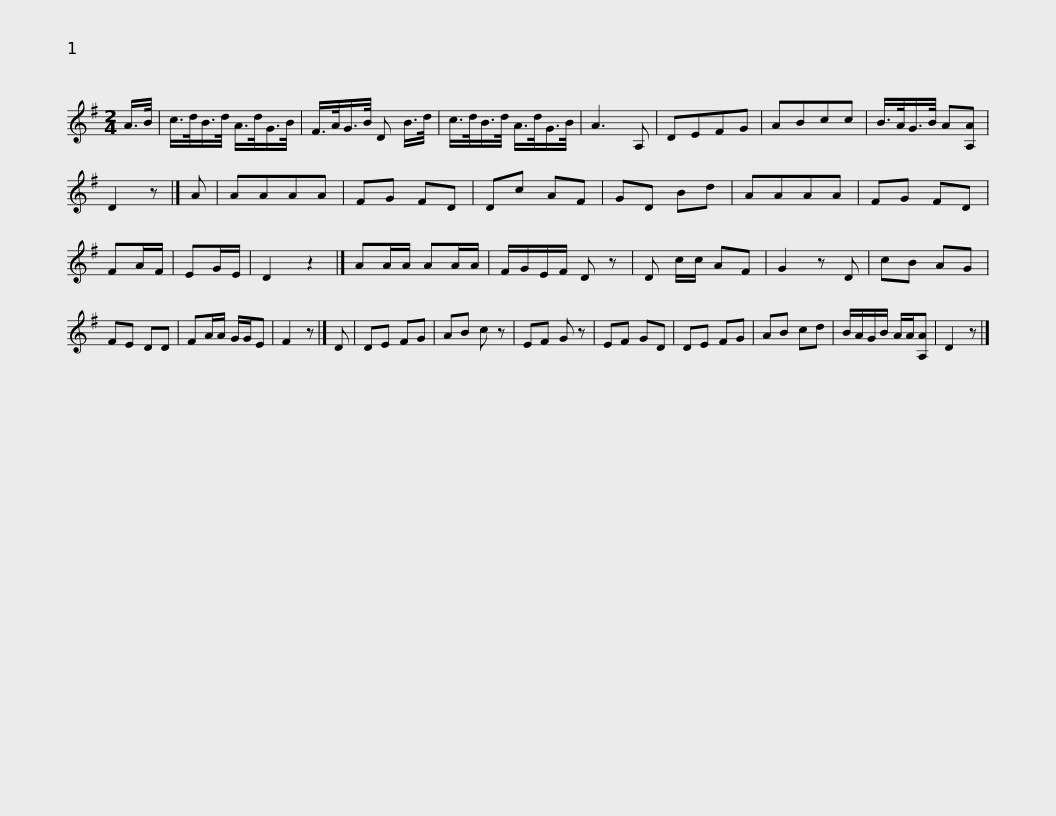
X:1
L:1/8
M:2/4
I:linebreak $
K:G
V:1 treble
V:1
 A/>B/ | c/>d/B/>d/ A/>d/G/>B/ | F/>A/G/>B/ D B/>d/ | c/>d/B/>d/ A/>d/G/>B/ | A3 A, | %5
 DEFG | ABcc |$ B/>A/G/>B/ A[A,A] | D2 z |] A | %10
 AAAA | FG FD | Dc AF | GD Bd | AAAA | %15
 FG FD | FA/F/ | EG/E/ | D2 z2 |]$ AA/A/ AA/A/ | %20
 F/G/E/F/ D z | D c/c/ AF | G2 z D | cB AG | FE DD | %25
 FA/A/ G/G/E | F2 z |] D | DE FG |$ AB c z | %30
 EF G z | EF GD | DE FG | AB cd | B/A/G/B/ A/A/[A,A] | %35
 D2 z |] %36
